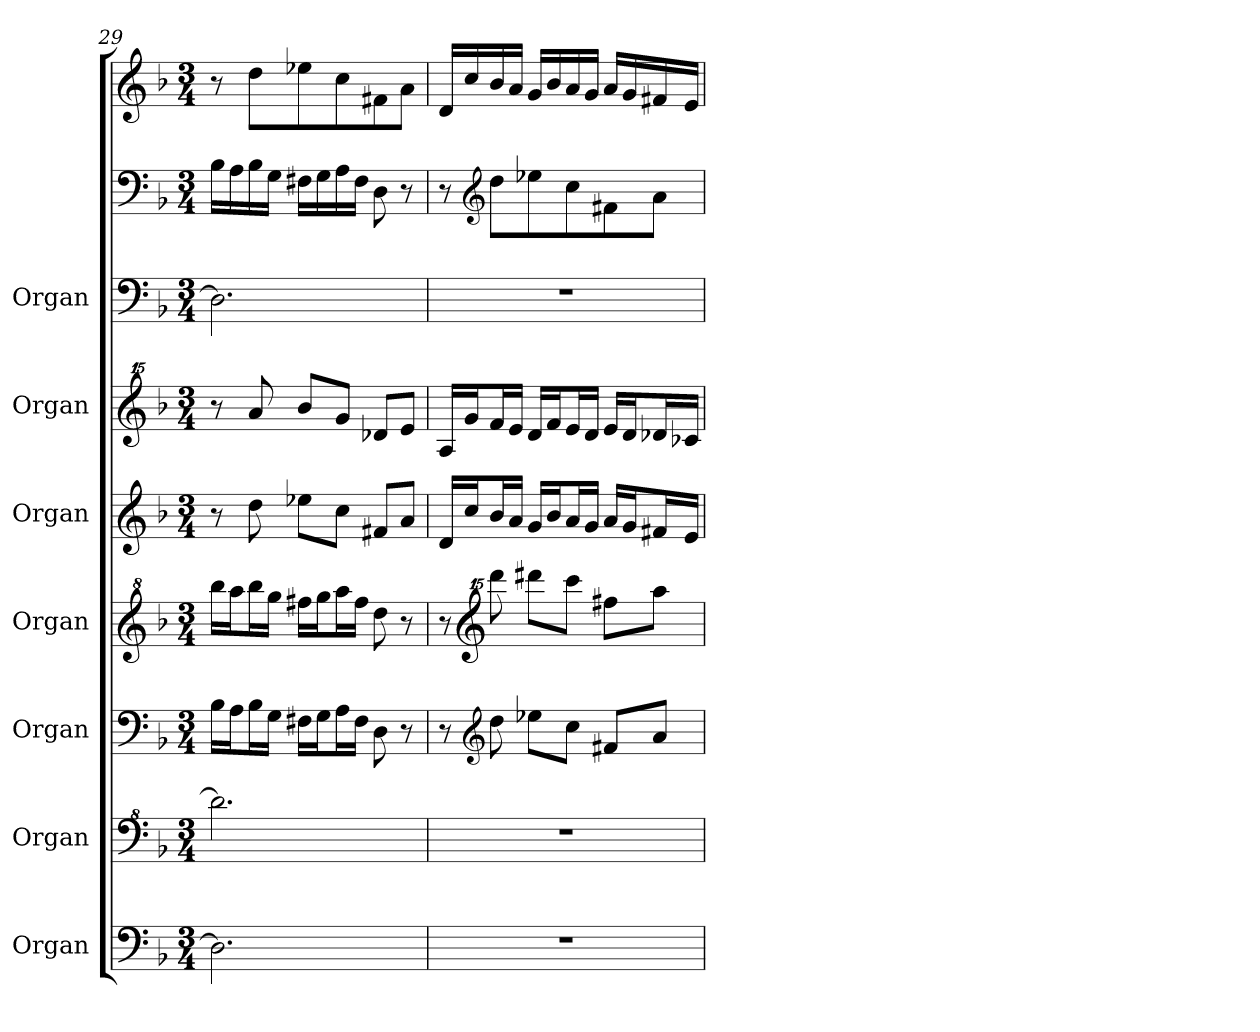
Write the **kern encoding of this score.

**kern	**kern	**kern	**kern	**kern	**kern	**kern	**kern	**kern
*part7	*part6	*part5	*part4	*part3	*part2	*part1	*part1	*part1
*staff9	*staff8	*staff7	*staff6	*staff5	*staff4	*staff3	*staff2	*staff1
*I"Organ	*I"Organ	*I"Organ	*I"Organ	*I"Organ	*I"Organ	*I"Organ	*	*
*	*I'Org.	*	*	*	*	*	*	*
*clefF4	*clefF^4	*clefF4	*clefG^2	*clefG2	*clefG^^2	*clefF4	*clefF4	*clefG2
*k[b-]	*k[b-]	*k[b-]	*k[b-]	*k[b-]	*k[b-]	*k[b-]	*k[b-]	*k[b-]
*M3/4	*M3/4	*M3/4	*M3/4	*M3/4	*M3/4	*M3/4	*M3/4	*M3/4
=29	=29	=29	=29	=29	=29	=29	=29	=29
2.D\]	2.dd\]	16B-\LL	16bbb-\LL	8r	8r	2.D\]	16B-\LL	8r
.	.	16A\J	16aaa\J	.	.	.	16A\	.
.	.	16B-\L	16bbb-\L	8dd\	8aaa/	.	16B-\	8dd\L
.	.	16G\JJ	16ggg\JJ	.	.	.	16G\JJ	.
.	.	16F#X\LL	16fff#X\LL	8ee-X\L	8bbb-/L	.	16F#X\LL	8ee-X\
.	.	16G\J	16ggg\J	.	.	.	16G\	.
.	.	16A\L	16aaa\L	8cc\J	8ggg/J	.	16A\	8cc\
.	.	16F#\JJ	16fff#\JJ	.	.	.	16F#\JJ	.
.	.	8D\	8ddd\	8f#X/L	8ddd-X/L	.	8D\	8f#X\
.	.	8r	8r	8a/J	8eee/J	.	8r	8a\J
=30	=30	=30	=30	=30	=30	=30	=30	=30
2.r	2.r	8r	8r	16d/LL	16aa/LL	2.r	8r	16d/LL
.	.	.	.	16cc/J	16ggg/J	.	.	16cc/
*	*	*clefG2	*clefG^^2	*	*	*	*clefG2	*
.	.	8dd\	8ddddd\	16b-/L	16fff/L	.	8dd\L	16b-/
.	.	.	.	16a/JJ	16eee/JJ	.	.	16a/JJ
.	.	8ee-X\L	8ddddd#X\L	16g/LL	16ddd/LL	.	8ee-X\	16g/LL
.	.	.	.	16b-/J	16fff/J	.	.	16b-/
.	.	8cc\J	8ccccc\J	16a/L	16eee/L	.	8cc\	16a/
.	.	.	.	16g/JJ	16ddd/JJ	.	.	16g/JJ
.	.	8f#X/L	8ffff#X\L	16a/LL	16eee/LL	.	8f#X\	16a/LL
.	.	.	.	16g/J	16ddd/J	.	.	16g/
.	.	8a/J	8aaaa\J	16f#X/L	16ddd-X/L	.	8a\J	16f#X/
.	.	.	.	16e/JJ	16ccc-X/JJ	.	.	16e/JJ
=	=	=	=	=	=	=	=	=
*-	*-	*-	*-	*-	*-	*-	*-	*-
